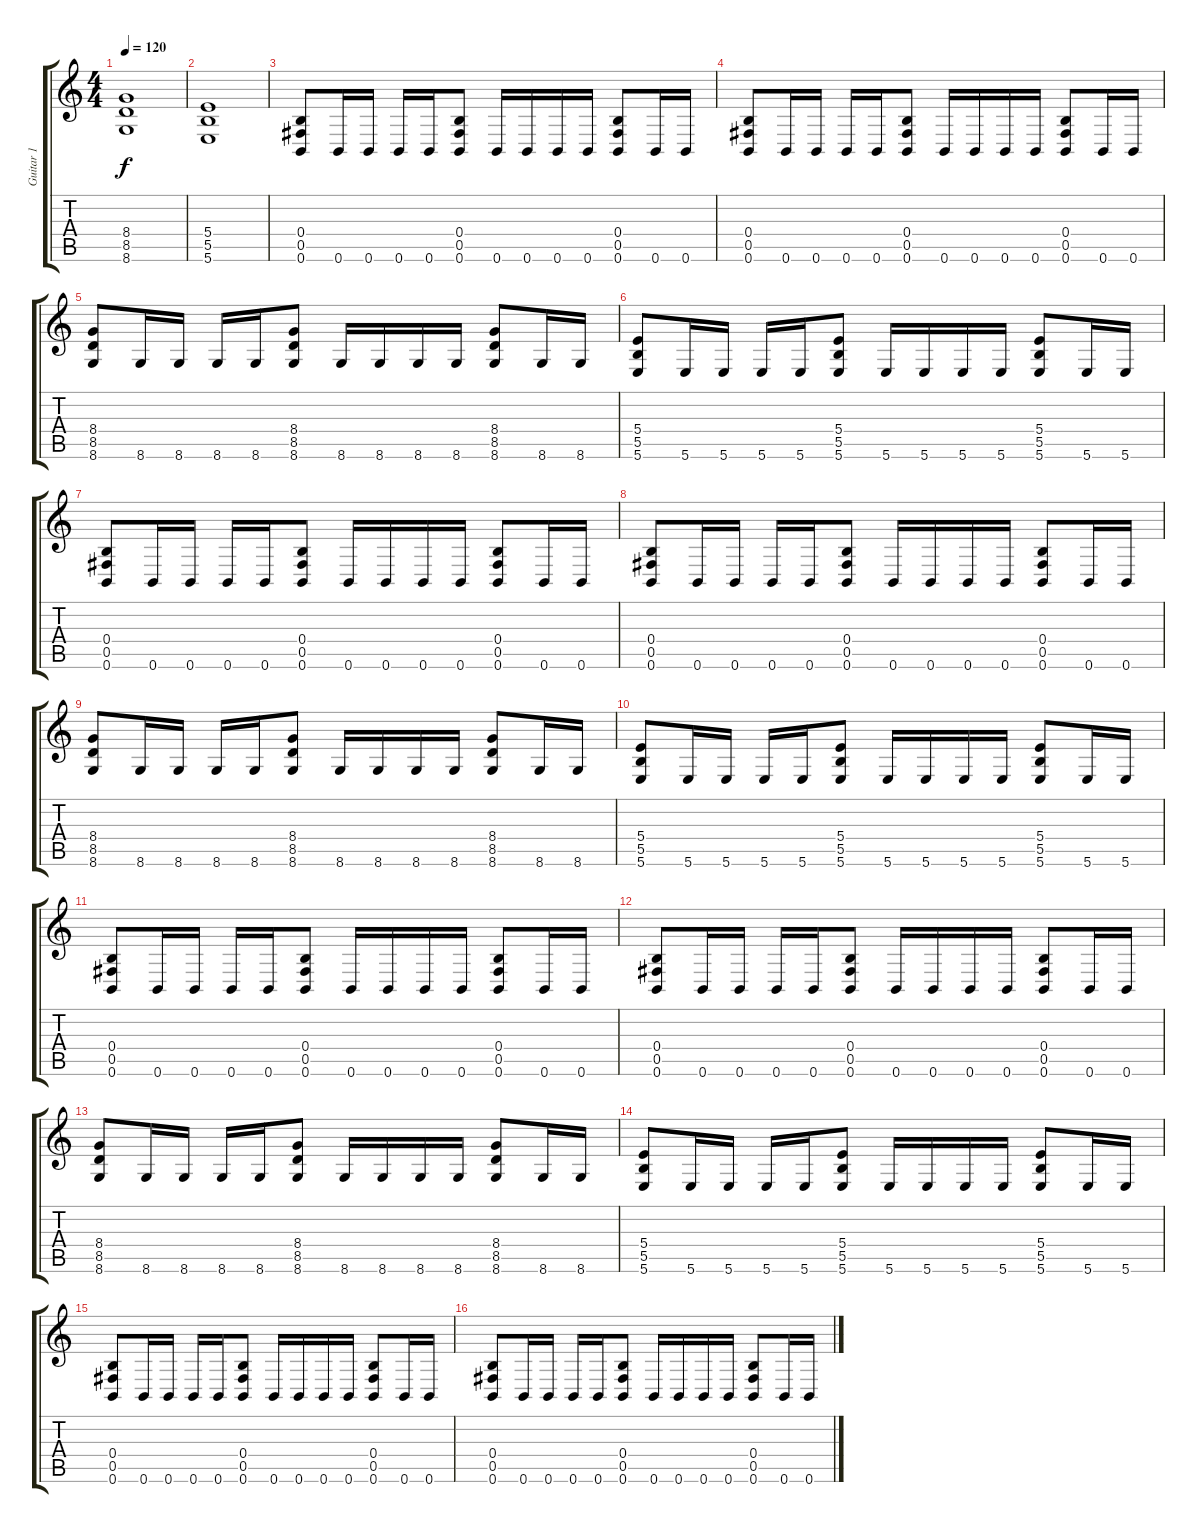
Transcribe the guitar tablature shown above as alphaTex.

\track ("Guitar 1" "Guitar 1") {instrument distortionguitar}
\staff {score tabs}
\tuning (Db4 Ab3 E3 B2 Gb2 B1) {hide}
\ts (4 4)
\tempo 120
\clef g2
\ks c
(8.4 8.5 8.6).1{dy f} |
(5.4 5.5 5.6).1 |
(0.4 0.5 0.6).8 0.6.16 0.6.16 0.6.16 0.6.16 (0.4 0.5 0.6).8 0.6.16 0.6.16 0.6.16 0.6.16 (0.4 0.5 0.6).8 0.6.16 0.6.16 |
(0.4 0.5 0.6).8 0.6.16 0.6.16 0.6.16 0.6.16 (0.4 0.5 0.6).8 0.6.16 0.6.16 0.6.16 0.6.16 (0.4 0.5 0.6).8 0.6.16 0.6.16 |
(8.4 8.5 8.6).8 8.6.16 8.6.16 8.6.16 8.6.16 (8.4 8.5 8.6).8 8.6.16 8.6.16 8.6.16 8.6.16 (8.4 8.5 8.6).8 8.6.16 8.6.16 |
(5.4 5.5 5.6).8 5.6.16 5.6.16 5.6.16 5.6.16 (5.4 5.5 5.6).8 5.6.16 5.6.16 5.6.16 5.6.16 (5.4 5.5 5.6).8 5.6.16 5.6.16 |
(0.4 0.5 0.6).8 0.6.16 0.6.16 0.6.16 0.6.16 (0.4 0.5 0.6).8 0.6.16 0.6.16 0.6.16 0.6.16 (0.4 0.5 0.6).8 0.6.16 0.6.16 |
(0.4 0.5 0.6).8 0.6.16 0.6.16 0.6.16 0.6.16 (0.4 0.5 0.6).8 0.6.16 0.6.16 0.6.16 0.6.16 (0.4 0.5 0.6).8 0.6.16 0.6.16 |
(8.4 8.5 8.6).8 8.6.16 8.6.16 8.6.16 8.6.16 (8.4 8.5 8.6).8 8.6.16 8.6.16 8.6.16 8.6.16 (8.4 8.5 8.6).8 8.6.16 8.6.16 |
(5.4 5.5 5.6).8 5.6.16 5.6.16 5.6.16 5.6.16 (5.4 5.5 5.6).8 5.6.16 5.6.16 5.6.16 5.6.16 (5.4 5.5 5.6).8 5.6.16 5.6.16 |
(0.4 0.5 0.6).8 0.6.16 0.6.16 0.6.16 0.6.16 (0.4 0.5 0.6).8 0.6.16 0.6.16 0.6.16 0.6.16 (0.4 0.5 0.6).8 0.6.16 0.6.16 |
(0.4 0.5 0.6).8 0.6.16 0.6.16 0.6.16 0.6.16 (0.4 0.5 0.6).8 0.6.16 0.6.16 0.6.16 0.6.16 (0.4 0.5 0.6).8 0.6.16 0.6.16 |
(8.4 8.5 8.6).8 8.6.16 8.6.16 8.6.16 8.6.16 (8.4 8.5 8.6).8 8.6.16 8.6.16 8.6.16 8.6.16 (8.4 8.5 8.6).8 8.6.16 8.6.16 |
(5.4 5.5 5.6).8 5.6.16 5.6.16 5.6.16 5.6.16 (5.4 5.5 5.6).8 5.6.16 5.6.16 5.6.16 5.6.16 (5.4 5.5 5.6).8 5.6.16 5.6.16 |
(0.4 0.5 0.6).8 0.6.16 0.6.16 0.6.16 0.6.16 (0.4 0.5 0.6).8 0.6.16 0.6.16 0.6.16 0.6.16 (0.4 0.5 0.6).8 0.6.16 0.6.16 |
(0.4 0.5 0.6).8 0.6.16 0.6.16 0.6.16 0.6.16 (0.4 0.5 0.6).8 0.6.16 0.6.16 0.6.16 0.6.16 (0.4 0.5 0.6).8 0.6.16 0.6.16
